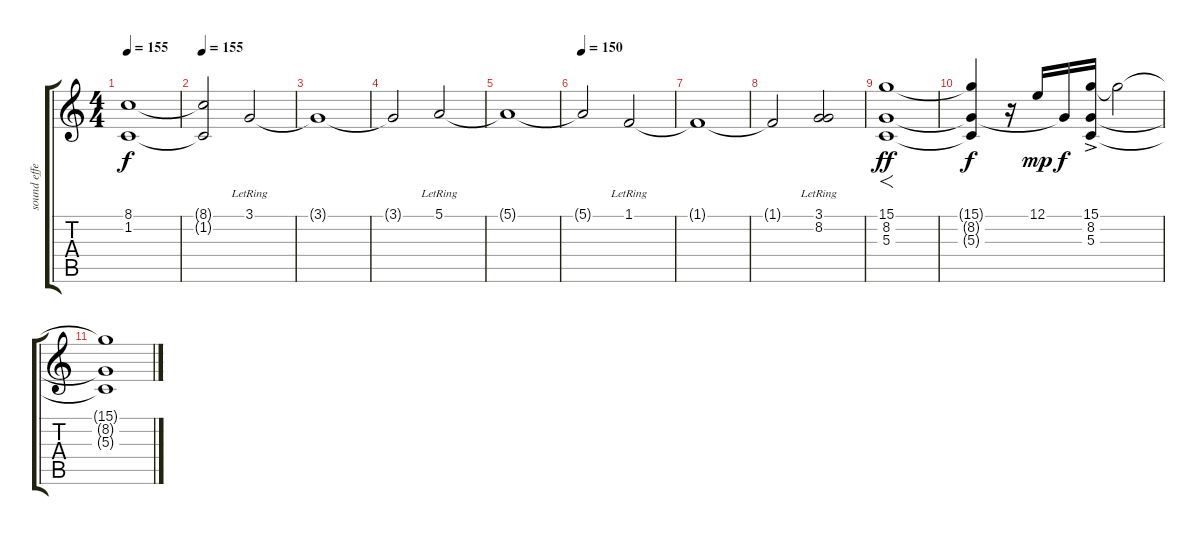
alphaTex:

\track ("sound effect" "sound effe") {instrument fx7echoes}
\staff {score tabs}
\tuning (E4 B3 G3 D3 A2 E2) {hide}
\ts (4 4)
\tempo 155
\clef g2
\ks c
(8.1{t} 1.2{t}).1{dy f} |
\tempo 155
(8.1{t} 1.2{t}).2 3.1{lr}.2 |
3.1{t}.1 |
3.1{t}.2 5.1{lr}.2 |
5.1{t}.1 |
\tempo 150
5.1{t}.2 1.1{lr}.2 |
1.1{t}.1 |
1.1{t}.2 (3.1{lr} 8.2).2 |
(15.1 8.2 5.3).1{f dy ff} |
(15.1{t} 8.2{t} 5.3{t}).4{dy f} r.16 12.1.16{dy mp} 8.2{t}.16{dy f} (15.1{ac} 8.2 5.3).16 15.1{t}.2 |
(15.1{t} 8.2{t} 5.3{t}).1
